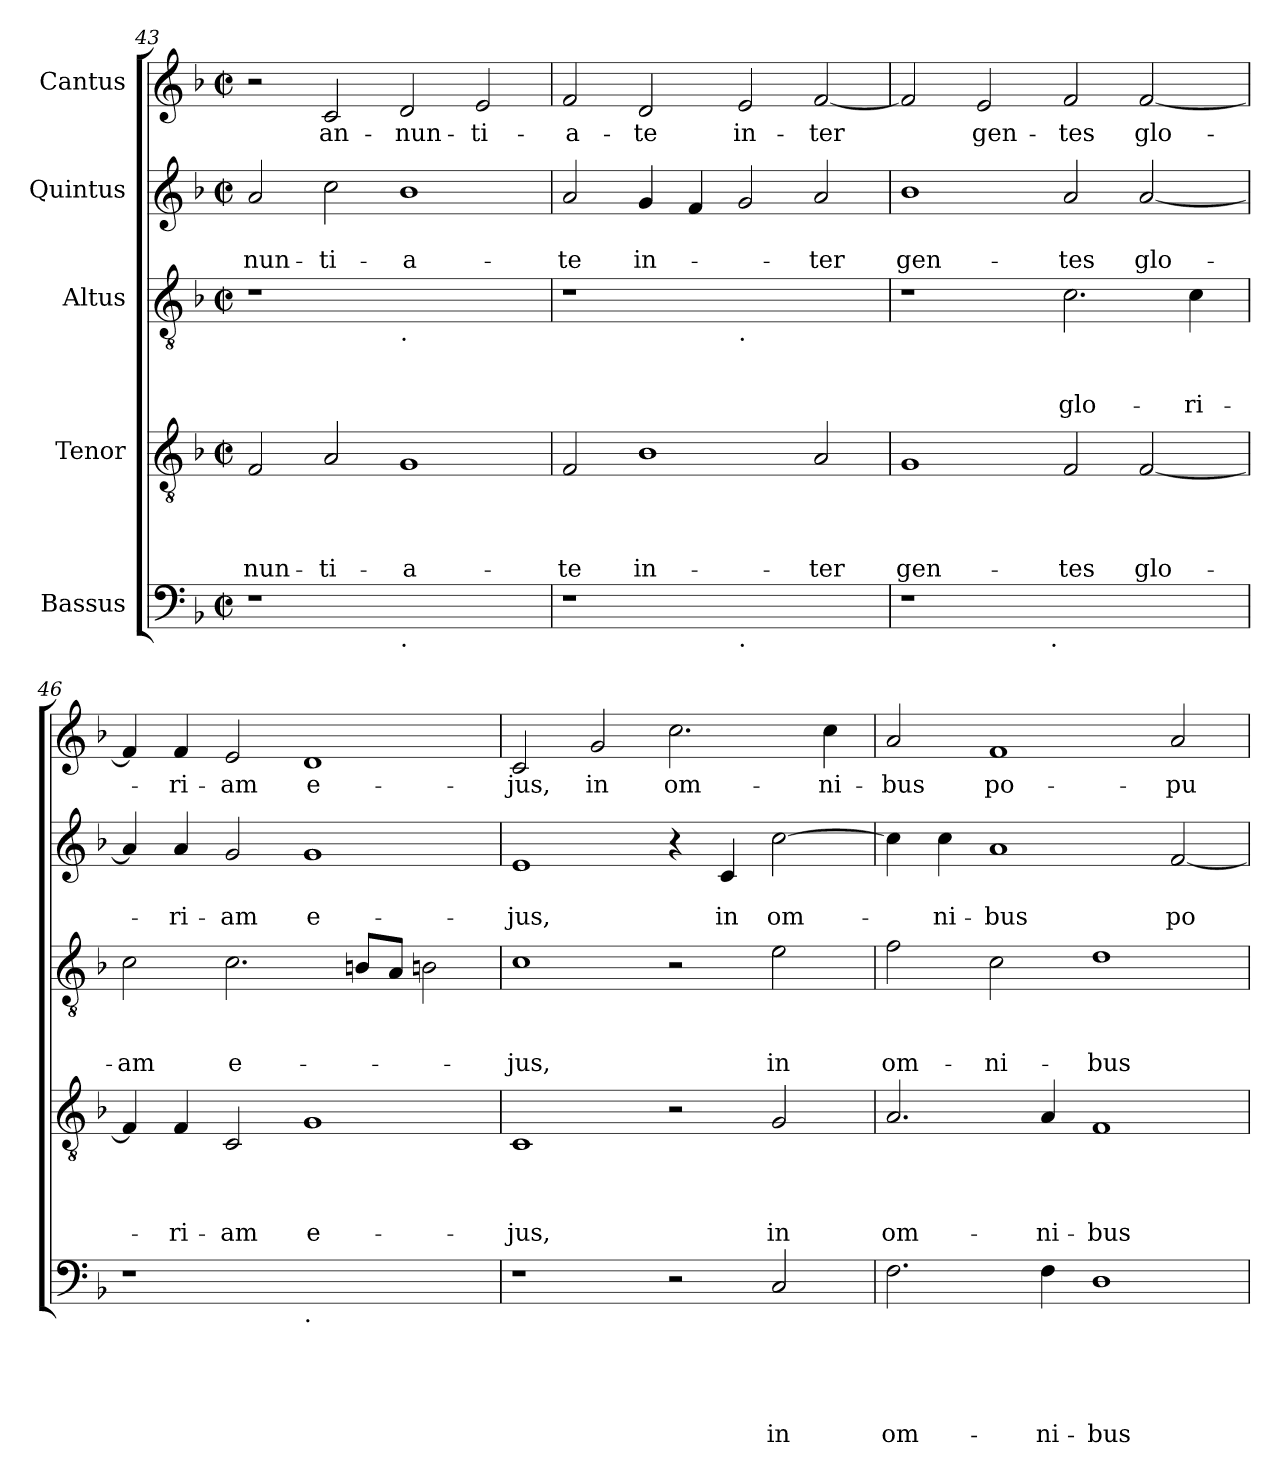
**kern	**text	**text	**text	**text	**text	**kern	**text	**text	**text	**text	**kern	**text	**text	**text	**kern	**text	**text	**kern	**text
*part5	*part5	*part5	*part5	*part5	*part5	*part4	*part4	*part4	*part4	*part4	*part3	*part3	*part3	*part3	*part2	*part2	*part2	*part1	*part1
*staff5	*staff5	*staff5	*staff5	*staff5	*staff5	*staff4	*staff4	*staff4	*staff4	*staff4	*staff3	*staff3	*staff3	*staff3	*staff2	*staff2	*staff2	*staff1	*staff1
*I"Bassus	*	*	*	*	*	*I"Tenor	*	*	*	*	*I"Altus	*	*	*	*I"Quintus	*	*	*I"Cantus	*
*clefF4	*	*	*	*	*	*clefGv2	*	*	*	*	*clefGv2	*	*	*	*clefG2	*	*	*clefG2	*
*k[b-]	*	*	*	*	*	*k[b-]	*	*	*	*	*k[b-]	*	*	*	*k[b-]	*	*	*k[b-]	*
*F:	*	*	*	*	*	*F:	*	*	*	*	*F:	*	*	*	*F:	*	*	*F:	*
*M2/2	*	*	*	*	*	*M2/2	*	*	*	*	*M2/2	*	*	*	*M2/2	*	*	*M2/2	*
*met(c|)	*	*	*	*	*	*met(c|)	*	*	*	*	*met(c|)	*	*	*	*met(c|)	*	*	*met(c|)	*
=43	=43	=43	=43	=43	=43	=43	=43	=43	=43	=43	=43	=43	=43	=43	=43	=43	=43	=43	=43
!	!	!	!	!	!	!	!	!	!	!LO:LY:b	!	!	!	!	!	!	!LO:LY:b	!	!
1r	.	.	.	.	.	2F/	.	.	.	-nun-	1r	.	.	.	2a/	.	-nun-	2r	.
!	!	!	!	!	!	!	!	!	!	!LO:LY:b	!	!	!	!	!	!	!LO:LY:b	!	!LO:LY:b
.	.	.	.	.	.	2A/	.	.	.	-ti-	.	.	.	.	2cc\	.	-ti-	2c/	an-
!	!	!	!	!	!	!	!	!	!	!	!LO:TX:b:t=.	!	!	!	!	!	!	!	!
!LO:TX:b:t=.	!	!	!	!	!	!	!	!	!	!	!	!	!	!	!	!	!	!	!
!	!	!	!	!	!	!	!	!	!	!LO:LY:b:rj	!	!	!	!	!	!	!LO:LY:b:rj	!	!LO:LY:b
1ryy	.	.	.	.	.	1G	.	.	.	-a-	1ryy	.	.	.	1b-	.	-a-	2d/	-nun-
!	!	!	!	!	!	!	!	!	!	!	!	!	!	!	!	!	!	!	!LO:LY:b
.	.	.	.	.	.	.	.	.	.	.	.	.	.	.	.	.	.	2e/	-ti-
=44	=44	=44	=44	=44	=44	=44	=44	=44	=44	=44	=44	=44	=44	=44	=44	=44	=44	=44	=44
!	!	!	!	!	!	!	!	!	!	!LO:LY:b	!	!	!	!	!	!	!LO:LY:b	!	!LO:LY:b
1r	.	.	.	.	.	2F/	.	.	.	-te	1r	.	.	.	2a/	.	-te	2f/	-a-
!	!	!	!	!	!	!	!	!	!	!LO:LY:b	!	!	!	!	!	!	!LO:LY:b	!	!LO:LY:b
.	.	.	.	.	.	1B-	.	.	.	in-	.	.	.	.	4g/	.	in-	2d/	-te
.	.	.	.	.	.	.	.	.	.	.	.	.	.	.	4f/	.	.	.	.
!	!	!	!	!	!	!	!	!	!	!	!LO:TX:b:t=.	!	!	!	!	!	!	!	!
!LO:TX:b:t=.	!	!	!	!	!	!	!	!	!	!	!	!	!	!	!	!	!	!	!
!	!	!	!	!	!	!	!	!	!	!	!	!	!	!	!	!	!	!	!LO:LY:b
1ryy	.	.	.	.	.	.	.	.	.	.	1ryy	.	.	.	2g/	.	.	2e/	in-
!	!	!	!	!	!	!	!	!	!	!LO:LY:b	!	!	!	!	!	!	!LO:LY:b	!	!LO:LY:b
.	.	.	.	.	.	2A/	.	.	.	-ter	.	.	.	.	2a/	.	-ter	[<2f/	-ter
=45	=45	=45	=45	=45	=45	=45	=45	=45	=45	=45	=45	=45	=45	=45	=45	=45	=45	=45	=45
!	!	!	!	!	!	!	!	!	!	!LO:LY:b	!	!	!	!	!	!	!LO:LY:b	!	!
*^	*	*	*	*	*	*	*	*	*	*	*	*	*	*	*	*	*	*	*
1r	2ryy	.	.	.	.	.	1G	.	.	.	gen-	1r	.	.	.	1b-	.	gen-	2f/]	.
!	!	!	!	!	!	!	!	!	!	!	!	!	!	!	!	!	!	!	!	!LO:LY:b
.	4...ryy	.	.	.	.	.	.	.	.	.	.	.	.	.	.	.	.	.	2e/	gen-
!	!LO:TX:b:t=.	!	!	!	!	!	!	!	!	!	!	!	!	!	!	!	!	!	!	!
.	1ryy	.	.	.	.	.	.	.	.	.	.	.	.	.	.	.	.	.	.	.
!	!	!	!	!	!	!	!	!	!	!	!LO:LY:b	!	!	!	!LO:LY:b	!	!	!LO:LY:b	!	!LO:LY:b
1ryy	.	.	.	.	.	.	2F/	.	.	.	-tes	2.c\	.	.	glo-	2a/	.	-tes	2f/	-tes
!	!	!	!	!	!	!	!	!	!	!	!LO:LY:b	!	!	!	!	!	!	!LO:LY:b	!	!LO:LY:b
.	.	.	.	.	.	.	[<2F/	.	.	.	glo-	.	.	.	.	[<2a/	.	glo-	[<2f/	glo-
!	!	!	!	!	!	!	!	!	!	!	!	!	!	!	!LO:LY:b	!	!	!	!	!
.	.	.	.	.	.	.	.	.	.	.	.	4c\	.	.	-ri-	.	.	.	.	.
.	32ryy	.	.	.	.	.	.	.	.	.	.	.	.	.	.	.	.	.	.	.
!!LO:LB:g=z
=46	=46	=46	=46	=46	=46	=46	=46	=46	=46	=46	=46	=46	=46	=46	=46	=46	=46	=46	=46	=46
!	!	!	!	!	!	!	!	!	!	!	!	!	!	!	!LO:LY:b	!	!	!	!	!
*v	*v	*	*	*	*	*	*	*	*	*	*	*	*	*	*	*	*	*	*	*
1r	.	.	.	.	.	4F/]	.	.	.	.	2c\	.	.	-am	4a/]	.	.	4f/]	.
!	!	!	!	!	!	!	!	!	!	!LO:LY:b	!	!	!	!	!	!	!LO:LY:b	!	!LO:LY:b
.	.	.	.	.	.	4F/	.	.	.	-ri-	.	.	.	.	4a/	.	-ri-	4f/	-ri-
!	!	!	!	!	!	!	!	!	!	!LO:LY:b:rj	!	!	!	!LO:LY:b	!	!	!LO:LY:b:rj	!	!LO:LY:b:rj
.	.	.	.	.	.	2C/	.	.	.	-am	2.c\	.	.	e-	2g/	.	-am	2e/	-am
!LO:TX:b:t=.	!	!	!	!	!	!	!	!	!	!	!	!	!	!	!	!	!	!	!
!	!	!	!	!	!	!	!	!	!	!LO:LY:b:rj	!	!	!	!	!	!	!LO:LY:b:rj	!	!LO:LY:b:rj
1ryy	.	.	.	.	.	1G	.	.	.	e-	.	.	.	.	1g	.	e-	1d	e-
.	.	.	.	.	.	.	.	.	.	.	8Bn/L	.	.	.	.	.	.	.	.
.	.	.	.	.	.	.	.	.	.	.	8A/J	.	.	.	.	.	.	.	.
.	.	.	.	.	.	.	.	.	.	.	2Bn\	.	.	.	.	.	.	.	.
=47	=47	=47	=47	=47	=47	=47	=47	=47	=47	=47	=47	=47	=47	=47	=47	=47	=47	=47	=47
!	!	!	!	!	!	!	!	!	!	!LO:LY:b	!	!	!	!LO:LY:b	!	!	!LO:LY:b	!	!LO:LY:b
1r	.	.	.	.	.	1C	.	.	.	-jus,	1c	.	.	-jus,	1e	.	-jus,	2c/	-jus,
!	!	!	!	!	!	!	!	!	!	!	!	!	!	!	!	!	!	!	!LO:LY:b
.	.	.	.	.	.	.	.	.	.	.	.	.	.	.	.	.	.	2g/	in
!	!	!	!	!	!	!	!	!	!	!	!	!	!	!	!	!	!	!	!LO:LY:b
2r	.	.	.	.	.	2r	.	.	.	.	2r	.	.	.	4r	.	.	2.cc\	om-
!	!	!	!	!	!	!	!	!	!	!	!	!	!	!	!	!	!LO:LY:b	!	!
.	.	.	.	.	.	.	.	.	.	.	.	.	.	.	4c/	.	in	.	.
!	!	!	!	!	!LO:LY:b	!	!	!	!	!LO:LY:b	!	!	!	!LO:LY:b	!	!	!LO:LY:b	!	!
2C/	.	.	.	.	in	2G/	.	.	.	in	2e\	.	.	in	[>2cc\	.	om-	.	.
!	!	!	!	!	!	!	!	!	!	!	!	!	!	!	!	!	!	!	!LO:LY:b
.	.	.	.	.	.	.	.	.	.	.	.	.	.	.	.	.	.	4cc\	-ni-
=48	=48	=48	=48	=48	=48	=48	=48	=48	=48	=48	=48	=48	=48	=48	=48	=48	=48	=48	=48
!	!	!	!	!	!LO:LY:b	!	!	!	!	!LO:LY:b	!	!	!	!LO:LY:b	!	!	!	!	!LO:LY:b
2.F\	.	.	.	.	om-	2.A/	.	.	.	om-	2f\	.	.	om-	4cc\]	.	.	2a/	-bus
!	!	!	!	!	!	!	!	!	!	!	!	!	!	!	!	!	!LO:LY:b	!	!
.	.	.	.	.	.	.	.	.	.	.	.	.	.	.	4cc\	.	-ni-	.	.
!	!	!	!	!	!	!	!	!	!	!	!	!	!	!LO:LY:b	!	!	!LO:LY:b:rj	!	!LO:LY:b
.	.	.	.	.	.	.	.	.	.	.	2c\	.	.	-ni-	1a	.	-bus	1f	po-
!	!	!	!	!	!LO:LY:b	!	!	!	!	!LO:LY:b	!	!	!	!	!	!	!	!	!
4F\	.	.	.	.	-ni-	4A/	.	.	.	-ni-	.	.	.	.	.	.	.	.	.
!	!	!	!	!	!LO:LY:b:rj	!	!	!	!	!LO:LY:b:rj	!	!	!	!LO:LY:b	!	!	!	!	!
1D	.	.	.	.	-bus	1F	.	.	.	-bus	1d	.	.	-bus	.	.	.	.	.
!	!	!	!	!	!	!	!	!	!	!	!	!	!	!	!	!	!LO:LY:b	!	!LO:LY:b
.	.	.	.	.	.	.	.	.	.	.	.	.	.	.	[<2f/	.	po-	2a/	-pu-
=	=	=	=	=	=	=	=	=	=	=	=	=	=	=	=	=	=	=	=
*-	*-	*-	*-	*-	*-	*-	*-	*-	*-	*-	*-	*-	*-	*-	*-	*-	*-	*-	*-
